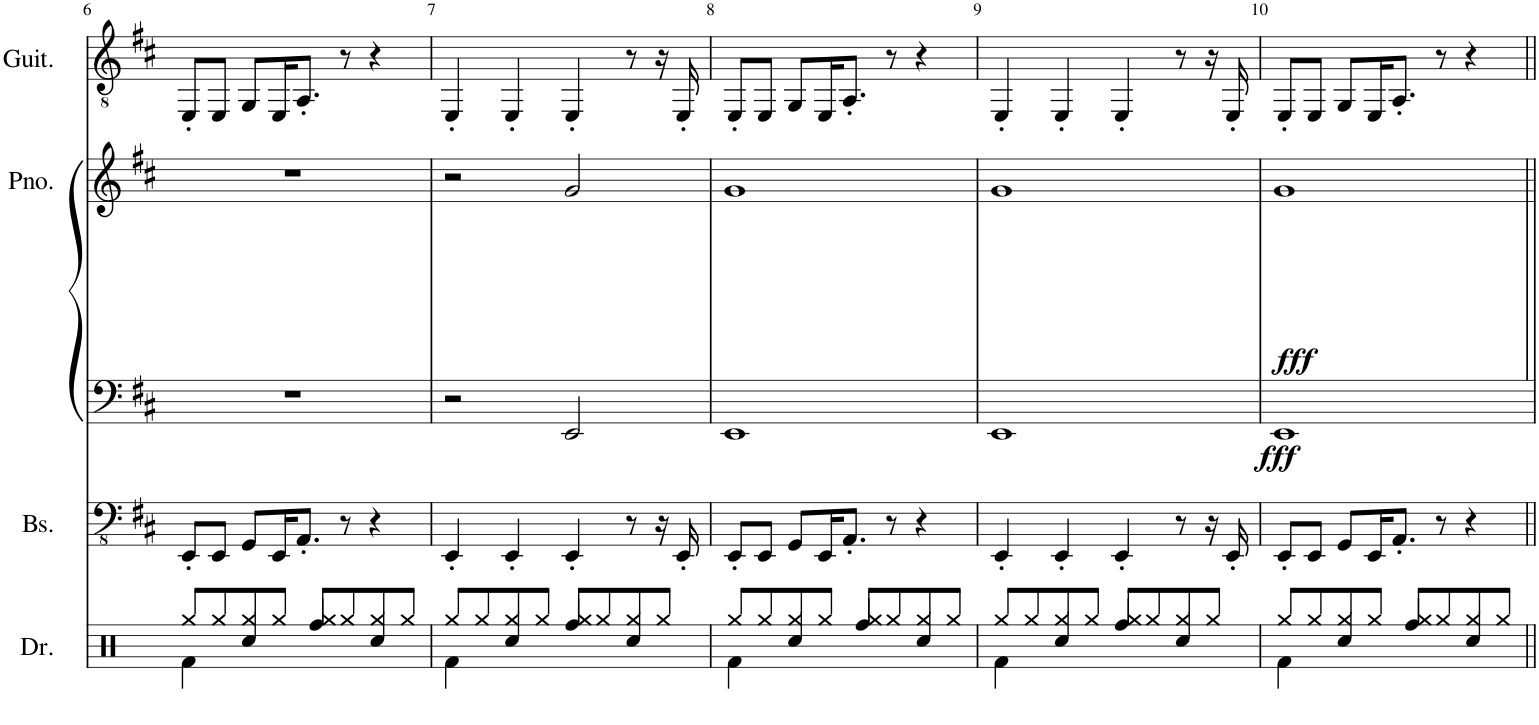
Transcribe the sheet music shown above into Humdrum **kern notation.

**kern	**kern	**kern	**dynam	**kern	**dynam	**kern
*part5	*part4	*part3	*part3	*part2	*part2	*part1
*staff5	*staff4	*staff3	*staff3	*staff2	*staff2	*staff1
*I"Drums	*I"Bass	*I"Piano	*	*I"Piano	*	*I"Guit.
*I'Dr.	*I'Bs.	*I'Pno	*	*I'Pno.	*	*I'Guit.
!!LO:PB:g=z
*clefX	*clefFv4	*clefF4	*	*clefG2	*	*clefGv2
*k[]	*k[f#c#]	*k[f#c#]	*	*k[f#c#]	*	*k[f#c#]
*M4/4	*M4/4	*M4/4	*	*M4/4	*	*M4/4
=6	=6	=6	=6	=6	=6	=6
*^	*	*	*	*	*	*
4Rf\	8Rgg/L	8EEE'/L	1r	.	1r	.	8EE'/L
.	8Rgg/	8EEE/J	.	.	.	.	8EE/J
4Rcc/	8Rgg/	8GGG/L	.	.	.	.	8GG/L
.	8Rgg/J	16EEE/K	.	.	.	.	16EE/K
.	.	8.AAA'/J	.	.	.	.	8.AA'/J
4Rff/	8Rgg/L	.	.	.	.	.	.
.	8Rgg/	8r	.	.	.	.	8r
4Rcc/	8Rgg/	4r	.	.	.	.	4r
.	8Rgg/J	.	.	.	.	.	.
=7	=7	=7	=7	=7	=7	=7	=7
4Rf\	8Rgg/L	4EEE'/	2r	.	2r	.	4EE'/
.	8Rgg/	.	.	.	.	.	.
4Rcc/	8Rgg/	4EEE'/	.	.	.	.	4EE'/
.	8Rgg/J	.	.	.	.	.	.
4Rff/	8Rgg/L	4EEE'/	2EE/	.	2g/	.	4EE'/
.	8Rgg/	.	.	.	.	.	.
4Rcc/	8Rgg/	8r	.	.	.	.	8r
.	8Rgg/J	16r	.	.	.	.	16r
.	.	16EEE'/	.	.	.	.	16EE'/
=8	=8	=8	=8	=8	=8	=8	=8
4Rf\	8Rgg/L	8EEE'/L	1EE	.	1g	.	8EE'/L
.	8Rgg/	8EEE/J	.	.	.	.	8EE/J
4Rcc/	8Rgg/	8GGG/L	.	.	.	.	8GG/L
.	8Rgg/J	16EEE/K	.	.	.	.	16EE/K
.	.	8.AAA'/J	.	.	.	.	8.AA'/J
4Rff/	8Rgg/L	.	.	.	.	.	.
.	8Rgg/	8r	.	.	.	.	8r
4Rcc/	8Rgg/	4r	.	.	.	.	4r
.	8Rgg/J	.	.	.	.	.	.
=9	=9	=9	=9	=9	=9	=9	=9
4Rf\	8Rgg/L	4EEE'/	1EE	.	1g	.	4EE'/
.	8Rgg/	.	.	.	.	.	.
4Rcc/	8Rgg/	4EEE'/	.	.	.	.	4EE'/
.	8Rgg/J	.	.	.	.	.	.
4Rff/	8Rgg/L	4EEE'/	.	.	.	.	4EE'/
.	8Rgg/	.	.	.	.	.	.
4Rcc/	8Rgg/	8r	.	.	.	.	8r
.	8Rgg/J	16r	.	.	.	.	16r
.	.	16EEE'/	.	.	.	.	16EE'/
=10	=10	=10	=10	=10	=10	=10	=10
!	!	!	!	!LO:DY:b	!	!LO:DY:b	!
4Rf\	8Rgg/L	8EEE'/L	1EE	fff	1g	fff	8EE'/L
.	8Rgg/	8EEE/J	.	.	.	.	8EE/J
4Rcc/	8Rgg/	8GGG/L	.	.	.	.	8GG/L
.	8Rgg/J	16EEE/K	.	.	.	.	16EE/K
.	.	8.AAA'/J	.	.	.	.	8.AA'/J
4Rff/	8Rgg/L	.	.	.	.	.	.
.	8Rgg/	8r	.	.	.	.	8r
4Rcc/	8Rgg/	4r	.	.	.	.	4r
.	8Rgg/J	.	.	.	.	.	.
*v	*v	*	*	*	*	*	*
=||	=||	=||	=||	=||	=||	=||
*-	*-	*-	*-	*-	*-	*-
